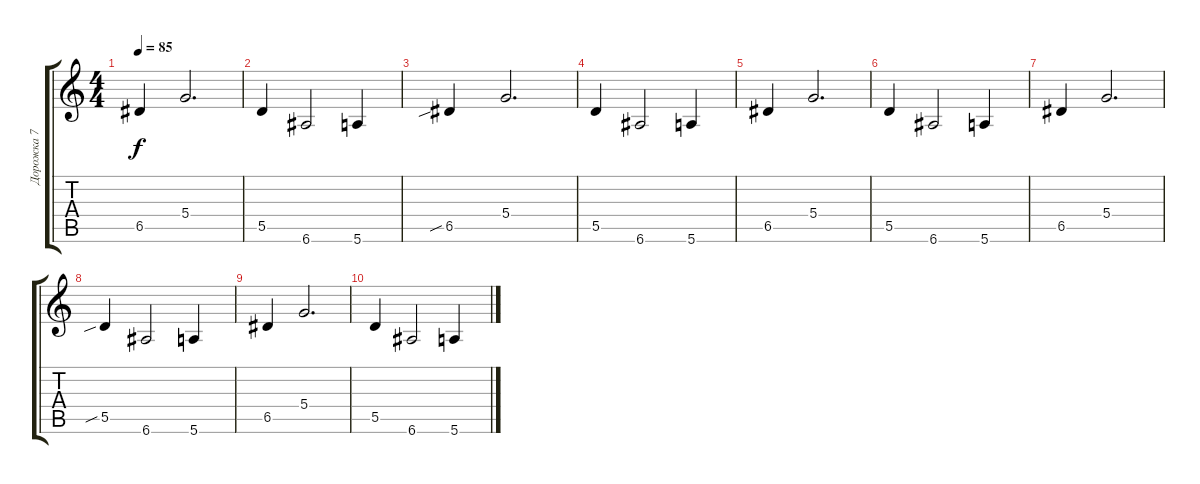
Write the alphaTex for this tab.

\track ("Дорожка 7" "Дорожка 7") {instrument acousticguitarsteel}
\staff {score tabs}
\tuning (E4 B3 G3 D3 A2 E2) {hide}
\ts (4 4)
\tempo 85
\clef g2
\ks c
6.5.4{dy f} 5.4.2{d} |
5.5.4 6.6.2 5.6.4 |
6.5{sib}.4 5.4.2{d} |
5.5.4 6.6.2 5.6.4 |
6.5.4 5.4.2{d} |
5.5.4 6.6.2 5.6.4 |
6.5.4 5.4.2{d} |
5.5{sib}.4 6.6.2 5.6.4 |
6.5.4 5.4.2{d} |
5.5.4 6.6.2 5.6.4
